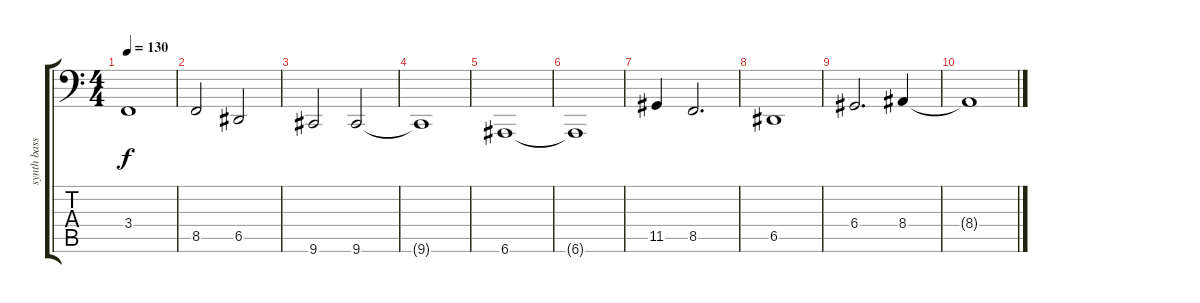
\track ("synth bass" "synth bass") {instrument lead8bassandlead}
\staff {score tabs}
\tuning (E3 B2 G2 D2 A1 E1) {hide}
\ts (4 4)
\tempo 130
\clef f4
\ks c
3.4{t}.1{dy f} |
8.5.2 6.5.2 |
9.6.2{volume 8} 9.6.2 |
9.6{t}.1 |
6.6.1 |
6.6{t}.1 |
11.5.4 8.5.2{d} |
6.5.1 |
6.4.2{d} 8.4.4 |
8.4{t}.1
